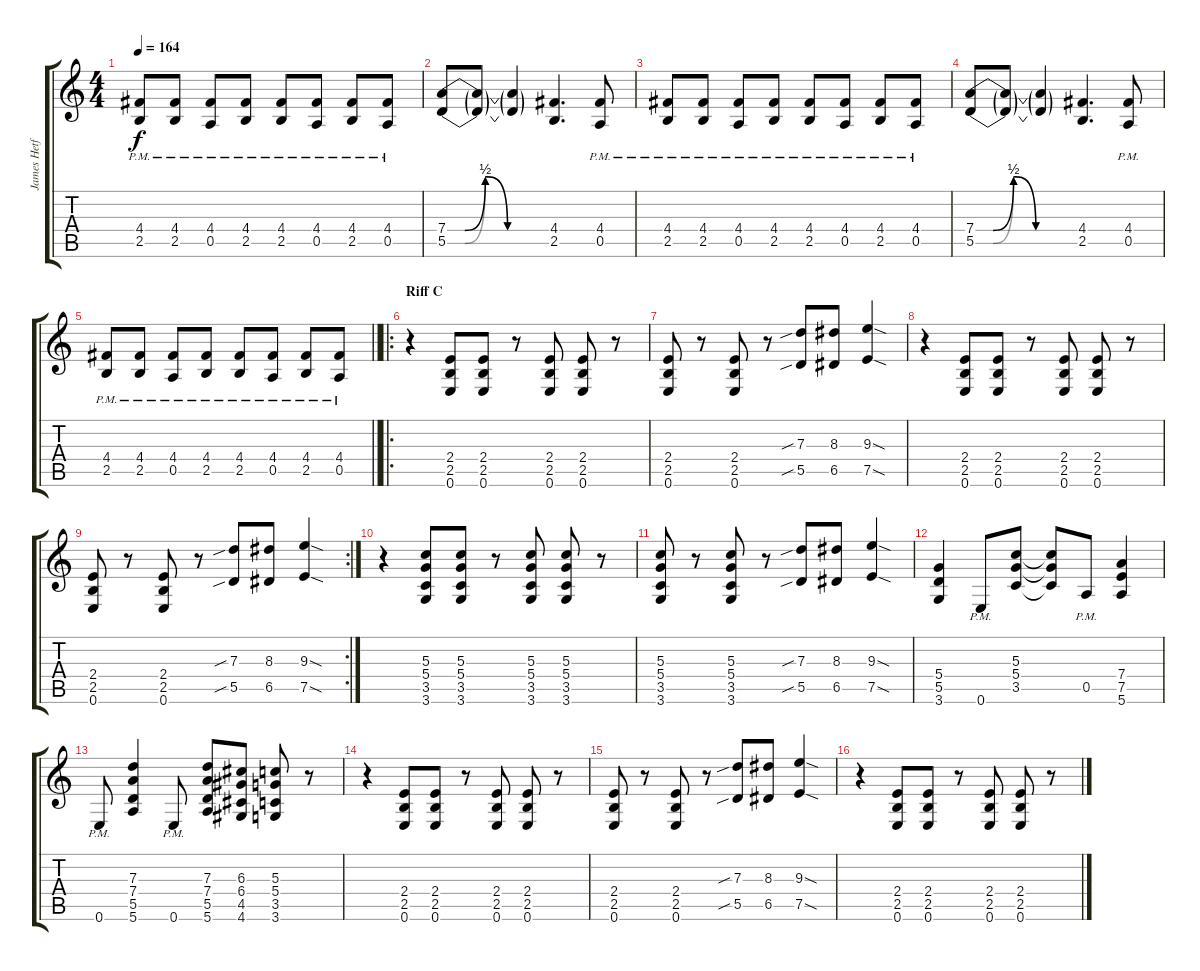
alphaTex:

\track ("James Hetfield" "James Hetf") {instrument distortionguitar}
\staff {score tabs}
\tuning (E4 B3 G3 D3 A2 E2) {hide}
\ts (4 4)
\tempo 164
\clef g2
\ks c
(4.4{pm} 2.5{pm}).8{dy f} (4.4{pm} 2.5{pm}).8 (4.4{pm} 0.5{pm}).8 (4.4{pm} 2.5{pm}).8 (4.4{pm} 2.5{pm}).8 (4.4{pm} 0.5{pm}).8 (4.4{pm} 2.5{pm}).8 (4.4{pm} 0.5{pm}).8 |
(7.4{be (custom 0 0 10 0 22 2 35 0 45 0 60 0)} 5.5{be (custom 0 0 10 0 22 2 35 0 60 0)}).8 (7.4{t} 5.5{t}).8 (7.4{t} 5.5{t}).4 (4.4 2.5).4{d} (4.4{pm} 0.5{pm}).8 |
(4.4{pm} 2.5{pm}).8 (4.4{pm} 2.5{pm}).8 (4.4{pm} 0.5{pm}).8 (4.4{pm} 2.5{pm}).8 (4.4{pm} 2.5{pm}).8 (4.4{pm} 0.5{pm}).8 (4.4{pm} 2.5{pm}).8 (4.4{pm} 0.5{pm}).8 |
(7.4{be (custom 0 0 10 0 22 2 35 0 45 0 60 0)} 5.5{be (custom 0 0 10 0 22 2 35 0 60 0)}).8 (7.4{t} 5.5{t}).8 (7.4{t} 5.5{t}).4 (4.4 2.5).4{d} (4.4{pm} 0.5{pm}).8 |
\barLineRight lightlight
(4.4{pm} 2.5{pm}).8 (4.4{pm} 2.5{pm}).8 (4.4{pm} 0.5{pm}).8 (4.4{pm} 2.5{pm}).8 (4.4{pm} 2.5{pm}).8 (4.4{pm} 0.5{pm}).8 (4.4{pm} 2.5{pm}).8 (4.4{pm} 0.5{pm}).8 |
\ro
\section ("" "Riff C")
r.4 (2.4 2.5 0.6).8 (2.4 2.5 0.6).8 r.8 (2.4 2.5 0.6).8 (2.4 2.5 0.6).8 r.8 |
(2.4 2.5 0.6).8 r.8 (2.4 2.5 0.6).8 r.8 (7.3{sib} 5.5{sib}).8 (8.3 6.5).8 (9.3{sod} 7.5{sod}).4 |
r.4 (2.4 2.5 0.6).8 (2.4 2.5 0.6).8 r.8 (2.4 2.5 0.6).8 (2.4 2.5 0.6).8 r.8 |
\rc 2
(2.4 2.5 0.6).8 r.8 (2.4 2.5 0.6).8 r.8 (7.3{sib} 5.5{sib}).8 (8.3 6.5).8 (9.3{sod} 7.5{sod}).4 |
r.4 (5.3 5.4 3.5 3.6).8 (5.3 5.4 3.5 3.6).8 r.8 (5.3 5.4 3.5 3.6).8 (5.3 5.4 3.5 3.6).8 r.8 |
(5.3 5.4 3.5 3.6).8 r.8 (5.3 5.4 3.5 3.6).8 r.8 (7.3{sib} 5.5{sib}).8 (8.3 6.5).8 (9.3{sod} 7.5{sod}).4 |
(5.4 5.5 3.6).4 0.6{pm}.8 (5.3 5.4 3.5).8 (5.3{t} 5.4{t} 3.5{t}).8 0.5{pm}.8 (7.4 7.5 5.6).4 |
0.6{pm}.8 (7.3 7.4 5.5 5.6).4 0.6{pm}.8 (7.3 7.4 5.5 5.6).8 (6.3 6.4 4.5 4.6).8 (5.3 5.4 3.5 3.6).8 r.8 |
r.4 (2.4 2.5 0.6).8 (2.4 2.5 0.6).8 r.8 (2.4 2.5 0.6).8 (2.4 2.5 0.6).8 r.8 |
(2.4 2.5 0.6).8 r.8 (2.4 2.5 0.6).8 r.8 (7.3{sib} 5.5{sib}).8 (8.3 6.5).8 (9.3{sod} 7.5{sod}).4 |
r.4 (2.4 2.5 0.6).8 (2.4 2.5 0.6).8 r.8 (2.4 2.5 0.6).8 (2.4 2.5 0.6).8 r.8
